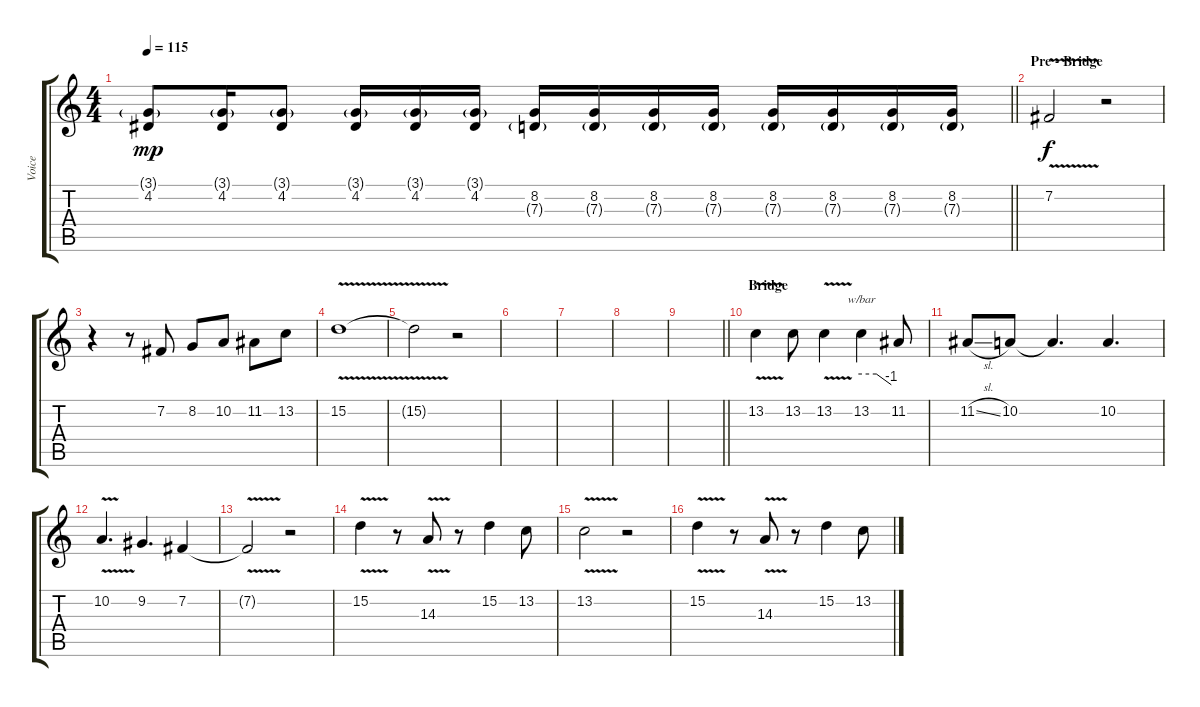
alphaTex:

\track ("Voice" "Voice") {instrument violin}
\staff {score tabs}
\tuning (E4 B3 G3 D3 A2 E2) {hide}
\ts (4 4)
\tempo 115
\clef g2
\barLineRight lightlight
\ks c
(3.1{g} 4.2).8{dy mp} (3.1{g} 4.2).16 (3.1{g} 4.2).8 (3.1{g} 4.2).16 (3.1{g} 4.2).16 (3.1{g} 4.2).16 (8.2 7.3{g}).16 (8.2 7.3{g}).16 (8.2 7.3{g}).16 (8.2 7.3{g}).16 (8.2 7.3{g}).16 (8.2 7.3{g}).16 (8.2 7.3{g}).16 (8.2 7.3{g}).16 |
\section ("" "Pre - Bridge")
7.2{v}.2{dy f} r.2 |
r.4 r.8 7.2.8 8.2.8 10.2.8 11.2.8 13.2.8 |
15.2{v}.1 |
15.2{t}.2 r.2 |
|
|
|
\barLineRight lightlight
|
\section ("" "Bridge")
13.2{v}.4 13.2.8 13.2{v}.4 13.2.4{tbe (custom default 0 0 30 0 60 -4)} 11.2.8 |
11.2{sl}.8 10.2.8 10.2{t}.4{d} 10.2.4{d} |
10.2{v}.4{d} 9.2.4{d} 7.2.4 |
7.2{v t}.2 r.2 |
15.2{v}.4 r.8 14.3{v}.8 r.8 15.2.4 13.2.8 |
13.2{v}.2 r.2 |
15.2{v}.4 r.8 14.3{v}.8 r.8 15.2.4 13.2.8
